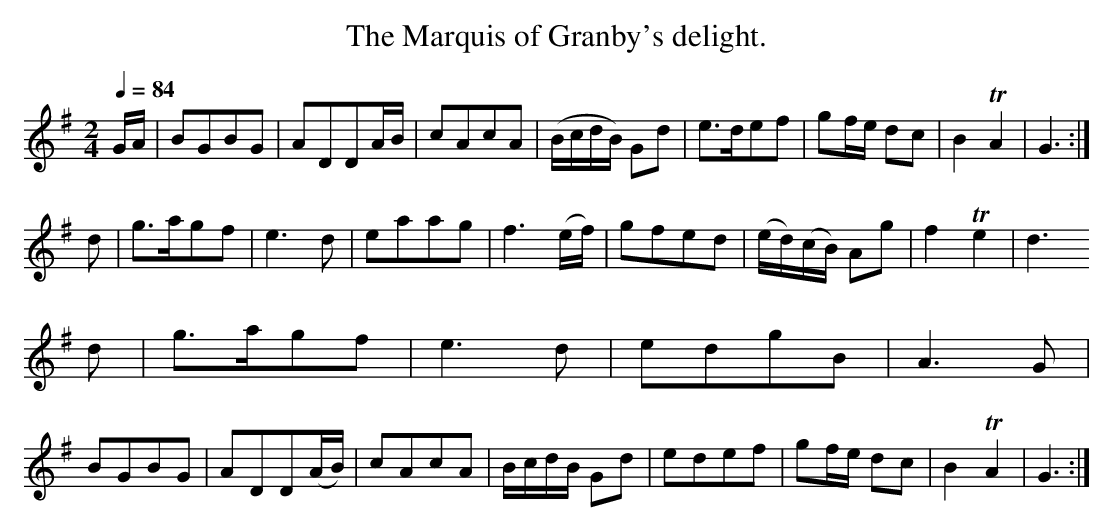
X:1
T:The Marquis of Granby's delight.
M:2/4
L:1/8
Q:1/4=84
K:G
G/A/ | BGBG | ADDA/B/ | cAcA | (B/c/d/B/) Gd | e>def | gf/e/ dc | B2 TA2 | G3 :|
d | g>agf | e3 d | eaag | f3 (e/f/) | gfed | (e/d/)(c/B/) Ag | f2 Te2 | d3
d | g>agf | e3 d | edgB | A3 G |
 BGBG | ADD(A/B/) | cAcA | B/c/d/B/ Gd | edef | gf/e/ dc | B2 TA2 | G3 :|
